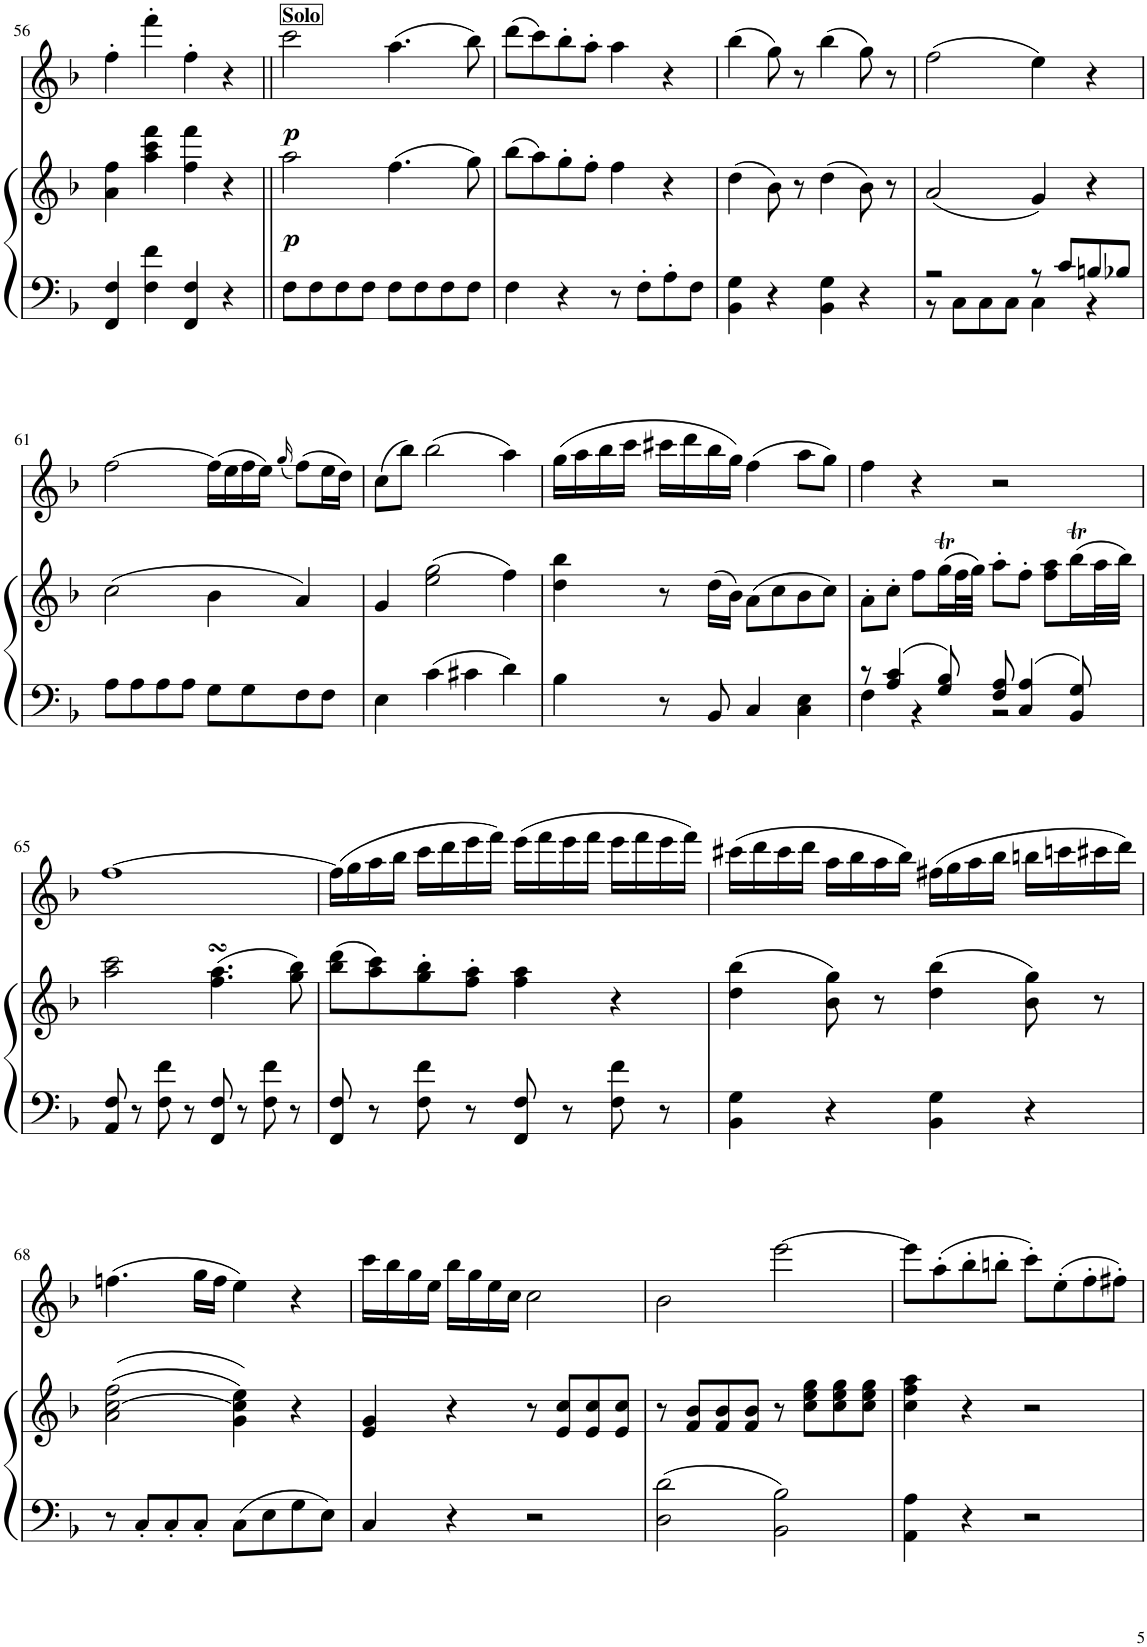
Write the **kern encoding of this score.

**kern	**kern	**dynam	**kern	**dynam
*part2	*part2	*part2	*part1	*part1
*staff3	*staff2	*staff2/3	*staff1	*staff1
*I"Piano	*	*	*I"Alto Recorder	*
*I'Pno	*	*	*I'Rec	*
!!LO:PB:g=z
*clefF4	*clefG2	*	*clefG2	*
*k[b-]	*k[b-]	*	*k[b-]	*
*M4/4	*M4/4	*	*M4/4	*
*met(c)	*met(c)	*	*met(c)	*
=56	=56	=56	=56	=56
4FF/ 4F/	4a\ 4ff\	.	4ff'\	.
4F\ 4f\	4aa\ 4ccc\ 4fff\	.	4fff'\	.
4FF/ 4F/	4ff\ 4fff\	.	4ff'\	.
4r	4r	.	4r	.
=57||	=57||	=57||	=57||	=57||
!	!	!	!LO:TX:a:B:t=Solo	!
!	!	!LO:DY:b	!	!LO:DY:b
8F\L	2aa\	p	2ccc\	p
8F\	.	.	.	.
8F\	.	.	.	.
8F\J	.	.	.	.
8F\L	(4.ff\	.	(4.aa\	.
8F\	.	.	.	.
8F\	.	.	.	.
8F\J	8gg\)	.	8bb-\)	.
=58	=58	=58	=58	=58
4F\	(8bb-\L	.	(8ddd\L	.
.	8aa\)	.	8ccc\)	.
4r	8gg'\	.	8bb-'\	.
.	8ff'\J	.	8aa'\J	.
8r	4ff\	.	4aa\	.
8F'\L	.	.	.	.
8A'\	4r	.	4r	.
8F\J	.	.	.	.
=59	=59	=59	=59	=59
4BB-\ 4G\	(4dd\	.	(4bb-\	.
4r	8b-\)	.	8gg\)	.
.	8r	.	8r	.
4BB-\ 4G\	(4dd\	.	(4bb-\	.
4r	8b-\)	.	8gg\)	.
.	8r	.	8r	.
=60	=60	=60	=60	=60
*^	*	*	*	*
2r	8r	(2a/	.	(2ff\	.
.	8C\L	.	.	.	.
.	8C\	.	.	.	.
.	8C\J	.	.	.	.
8r	4C\	4g/)	.	4ee\)	.
8c/L	.	.	.	.	.
8Bn/	4r	4r	.	4r	.
8B-X/J	.	.	.	.	.
*v	*v	*	*	*	*
!!LO:LB:g=z
=61	=61	=61	=61	=61
8A\L	(2cc\	.	[2ff\	.
8A\	.	.	.	.
8A\	.	.	.	.
8A\J	.	.	.	.
8G\L	4b-\	.	(16ff\LL]	.
.	.	.	16ee\	.
8G\	.	.	16ff\	.
.	.	.	16ee\JJ)	.
.	.	.	(16qgg/	.
8F\	4a/)	.	(8ff\L)	.
8F\J	.	.	16ee\L	.
.	.	.	16dd\JJ)	.
=62	=62	=62	=62	=62
4E\	4g/	.	(8cc\L	.
.	.	.	8bb-\J)	.
4c\	(2ee\ 2gg\	.	(2bb-\	.
4c#X\	.	.	.	.
4d\	4ff\)	.	4aa\)	.
=63	=63	=63	=63	=63
4B-\	4dd\ 4bb-\	.	(16gg\LL	.
.	.	.	16aa\	.
.	.	.	16bb-\	.
.	.	.	16ccc\JJ	.
8r	8r	.	16ccc#X\LL	.
.	.	.	16ddd\	.
8BB-/	(16dd\LL	.	16bb-\	.
.	16b-\JJ)	.	16gg\JJ)	.
4C/	(8a\L	.	(4ff\	.
.	8cc\	.	.	.
4C\ 4E\	8b-\	.	8aa\L	.
.	8cc\J)	.	8gg\J)	.
=64	=64	=64	=64	=64
*^	*	*	*	*
8r	4F\	8a'\L	.	4ff\	.
4A/ 4c/	.	8cc'\J	.	.	.
.	4r	8ff\L	.	4r	.
8G/ 8B-/	.	(16ggT\L	.	.	.
.	.	32ff\L	.	.	.
.	.	32gg\JJJ)	.	.	.
8F/ 8A/	2r	8aa'\L	.	2r	.
4C/ 4A/	.	8ff'\J	.	.	.
.	.	8ff\ 8aa\L	.	.	.
8BB-/ 8G/	.	(16bb-T\L	.	.	.
.	.	32aa\L	.	.	.
.	.	32bb-\JJJ)	.	.	.
*v	*v	*	*	*	*
!!LO:LB:g=z
=65	=65	=65	=65	=65
8AA/ 8F/	2aa\ 2ccc\	.	[1ff	.
8r	.	.	.	.
8F\ 8f\	.	.	.	.
8r	.	.	.	.
8FF/ 8F/	(4.ff\sSSS 4.aa\sSSS	.	.	.
8r	.	.	.	.
8F\ 8f\	.	.	.	.
8r	8gg\ 8bb-\)	.	.	.
=66	=66	=66	=66	=66
8FF/ 8F/	(8bb-\ 8ddd\L	.	(16ff\LL]	.
.	.	.	16gg\	.
8r	8aa\ 8ccc\)	.	16aa\	.
.	.	.	16bb-\JJ	.
8F\ 8f\	8gg\' 8bb-\'	.	16ccc\LL	.
.	.	.	16ddd\	.
8r	8ff\' 8aa\'J	.	16eee\	.
.	.	.	16fff\JJ)	.
8FF/ 8F/	4ff\ 4aa\	.	(16eee\LL	.
.	.	.	16fff\	.
8r	.	.	16eee\	.
.	.	.	16fff\JJ	.
8F\ 8f\	4r	.	16eee\LL	.
.	.	.	16fff\	.
8r	.	.	16eee\	.
.	.	.	16fff\JJ)	.
=67	=67	=67	=67	=67
4BB-\ 4G\	(4dd\ 4bb-\	.	(16ccc#X\LL	.
.	.	.	16ddd\	.
.	.	.	16ccc#\	.
.	.	.	16ddd\JJ	.
4r	8b-\ 8gg\)	.	16aa\LL	.
.	.	.	16bb-\	.
.	8r	.	16aa\	.
.	.	.	16bb-\JJ)	.
4BB-\ 4G\	(4dd\ 4bb-\	.	(16ff#X\LL	.
.	.	.	16gg\	.
.	.	.	16aa\	.
.	.	.	16bb-\JJ	.
4r	8b-\ 8gg\)	.	16bbn\LL	.
.	.	.	16cccn\	.
.	8r	.	16ccc#X\	.
.	.	.	16ddd\JJ)	.
!!LO:LB:g=z
=68	=68	=68	=68	=68
8r	((>2a\ [2cc\ 2ff\	.	(4.ffn\	.
8C'/L	.	.	.	.
8C'/	.	.	.	.
8C'/J	.	.	16gg\LL	.
.	.	.	16ff\JJ	.
8C\L	4g\ 4cc\] 4ee\))	.	4ee\)	.
8E\	.	.	.	.
8G\	4r	.	4r	.
8E\J	.	.	.	.
=69	=69	=69	=69	=69
4C/	4e/ 4g/	.	16ccc\LL	.
.	.	.	16bb-\	.
.	.	.	16gg\	.
.	.	.	16ee\JJ	.
4r	4r	.	16bb-\LL	.
.	.	.	16gg\	.
.	.	.	16ee\	.
.	.	.	16cc\JJ	.
2r	8r	.	2cc\	.
.	8e/ 8cc/L	.	.	.
.	8e/ 8cc/	.	.	.
.	8e/ 8cc/J	.	.	.
=70	=70	=70	=70	=70
2D\ 2d\	8r	.	2b-\	.
.	8f/ 8b-/L	.	.	.
.	8f/ 8b-/	.	.	.
.	8f/ 8b-/J	.	.	.
2BB-\ 2B-\	8r	.	[2eee\	.
.	8cc\ 8ee\ 8gg\L	.	.	.
.	8cc\ 8ee\ 8gg\	.	.	.
.	8cc\ 8ee\ 8gg\J	.	.	.
=71	=71	=71	=71	=71
4AA\ 4A\	4cc\ 4ff\ 4aa\	.	8eee\L]	.
.	.	.	(8aa'\	.
4r	4r	.	8bb-'\	.
.	.	.	8bbn'\J	.
2r	2r	.	8ccc'\L)	.
.	.	.	(8ee'\	.
.	.	.	8ff'\	.
.	.	.	8ff#X'\J)	.
=	=	=	=	=
*-	*-	*-	*-	*-
